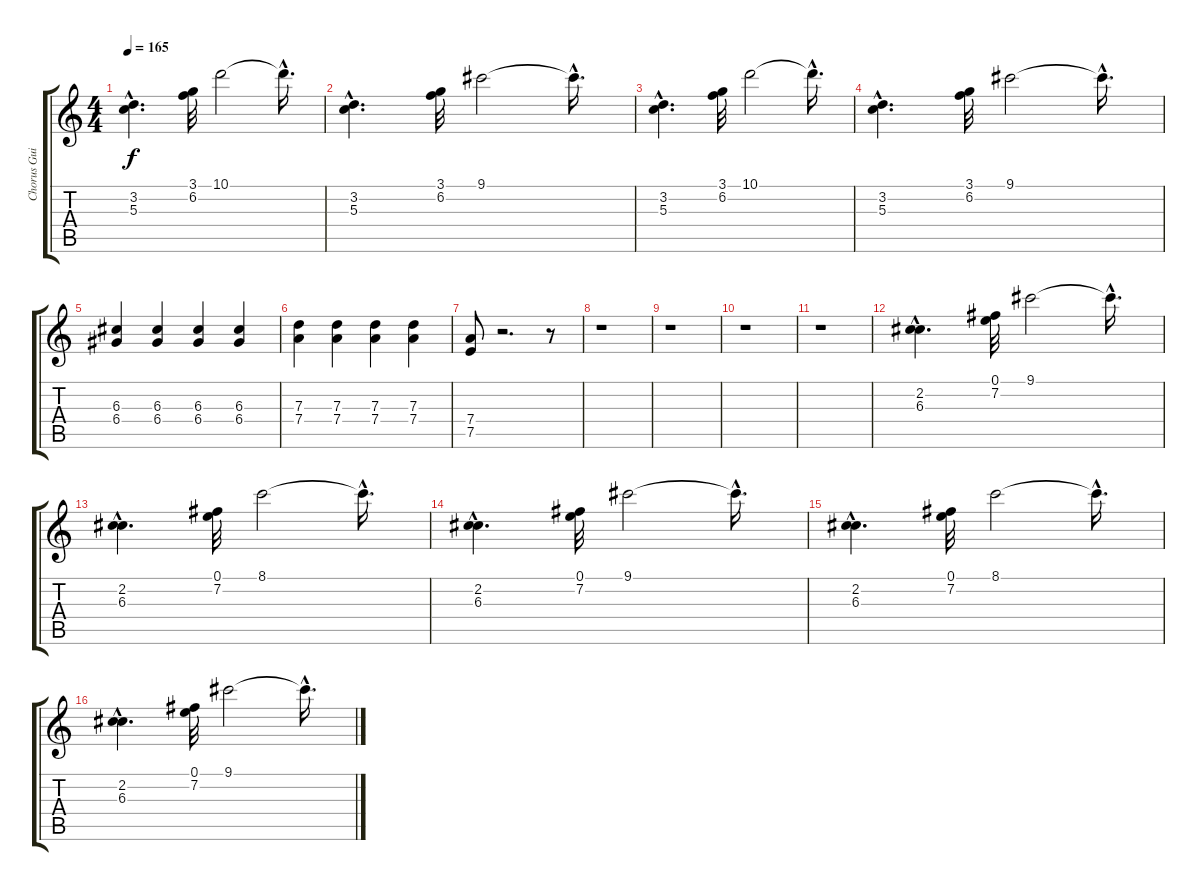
\track ("Chorus Guitar" "Chorus Gui") {instrument electricguitarmuted}
\staff {score tabs}
\tuning (E4 B3 G3 D3 A2 E2) {hide}
\ts (4 4)
\tempo 165
\clef g2
\ks c
(3.2{hac} 5.3{hac}).4{d dy f} (3.1 6.2).32 10.1.2 10.1{hac t}.16{d} |
(3.2{hac} 5.3{hac}).4{d} (3.1 6.2).32 9.1.2 9.1{hac t}.16{d} |
(3.2{hac} 5.3{hac}).4{d} (3.1 6.2).32 10.1.2 10.1{hac t}.16{d} |
(3.2{hac} 5.3{hac}).4{d} (3.1 6.2).32 9.1.2 9.1{hac t}.16{d} |
(6.3 6.4).4 (6.3 6.4).4 (6.3 6.4).4 (6.3 6.4).4 |
(7.3 7.4).4 (7.3 7.4).4 (7.3 7.4).4 (7.3 7.4).4 |
(7.4 7.5).8 r.2{d} r.8 |
r.1 |
r.1 |
r.1 |
r.1 |
(2.2{hac} 6.3{hac}).4{d} (0.1 7.2).32 9.1.2 9.1{hac t}.16{d} |
(2.2{hac} 6.3{hac}).4{d} (0.1 7.2).32 8.1.2 8.1{hac t}.16{d} |
(2.2{hac} 6.3{hac}).4{d} (0.1 7.2).32 9.1.2 9.1{hac t}.16{d} |
(2.2{hac} 6.3{hac}).4{d} (0.1 7.2).32 8.1.2 8.1{hac t}.16{d} |
(2.2{hac} 6.3{hac}).4{d} (0.1 7.2).32 9.1.2 9.1{hac t}.16{d}
